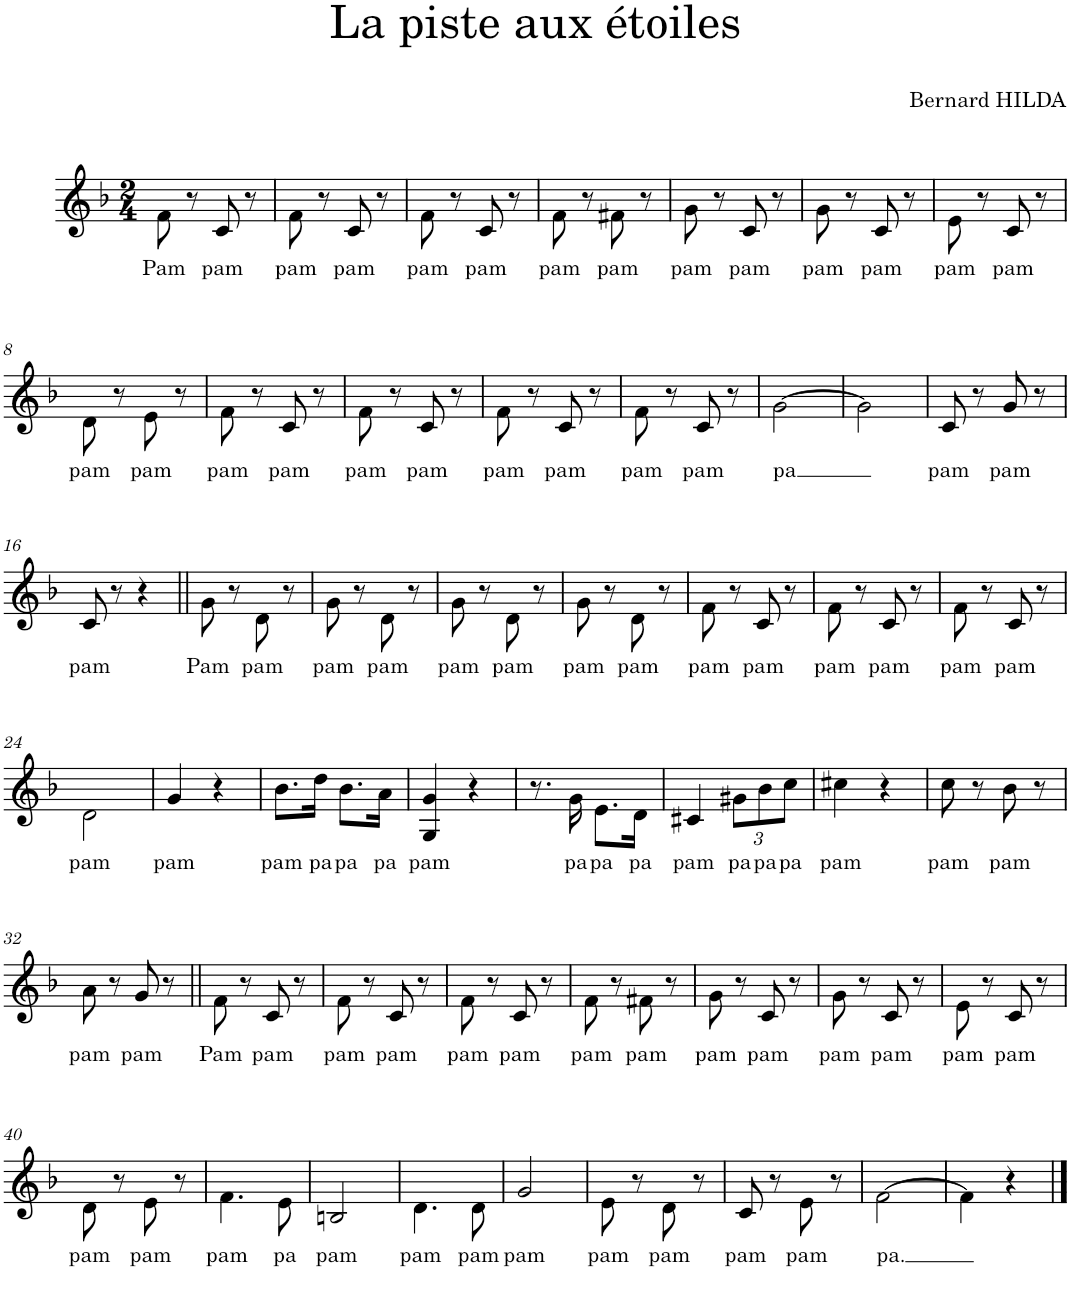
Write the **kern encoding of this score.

**kern	**text
*part1	*part1
*staff1	*staff1
*I"Ténor	*
*clefG2	*
*k[b-]	*
*F:	*
*M2/4	*
=1	=1
!	!LO:LY:b
8f\	Pam
8r	.
!	!LO:LY:b
8c/	pam
8r	.
=2	=2
!	!LO:LY:b
8f\	pam
8r	.
!	!LO:LY:b
8c/	pam
8r	.
=3	=3
!	!LO:LY:b
8f\	pam
8r	.
!	!LO:LY:b
8c/	pam
8r	.
=4	=4
!	!LO:LY:b
8f\	pam
8r	.
!	!LO:LY:b
8f#X\	pam
8r	.
=5	=5
!	!LO:LY:b
8g\	pam
8r	.
!	!LO:LY:b
8c/	pam
8r	.
=6	=6
!	!LO:LY:b
8g\	pam
8r	.
!	!LO:LY:b
8c/	pam
8r	.
=7	=7
!	!LO:LY:b
8e\	pam
8r	.
!	!LO:LY:b
8c/	pam
8r	.
!!LO:LB:g=z
=8	=8
!	!LO:LY:b
8d\	pam
8r	.
!	!LO:LY:b
8e\	pam
8r	.
=9	=9
!	!LO:LY:b
8f\	pam
8r	.
!	!LO:LY:b
8c/	pam
8r	.
=10	=10
!	!LO:LY:b
8f\	pam
8r	.
!	!LO:LY:b
8c/	pam
8r	.
=11	=11
!	!LO:LY:b
8f\	pam
8r	.
!	!LO:LY:b
8c/	pam
8r	.
=12	=12
!	!LO:LY:b
8f\	pam
8r	.
!	!LO:LY:b
8c/	pam
8r	.
=13	=13
!	!LO:LY:b
[2g\	pa
=14	=14
2g\]	.
=15	=15
!	!LO:LY:b
8c/	pam
8r	.
!	!LO:LY:b
8g/	pam
8r	.
!!LO:LB:g=z
=16	=16
!	!LO:LY:b
8c/	pam
8r	.
4r	.
=17||	=17||
!	!LO:LY:b
8g\	Pam
8r	.
!	!LO:LY:b
8d\	pam
8r	.
=18	=18
!	!LO:LY:b
8g\	pam
8r	.
!	!LO:LY:b
8d\	pam
8r	.
=19	=19
!	!LO:LY:b
8g\	pam
8r	.
!	!LO:LY:b
8d\	pam
8r	.
=20	=20
!	!LO:LY:b
8g\	pam
8r	.
!	!LO:LY:b
8d\	pam
8r	.
=21	=21
!	!LO:LY:b
8f\	pam
8r	.
!	!LO:LY:b
8c/	pam
8r	.
=22	=22
!	!LO:LY:b
8f\	pam
8r	.
!	!LO:LY:b
8c/	pam
8r	.
=23	=23
!	!LO:LY:b
8f\	pam
8r	.
!	!LO:LY:b
8c/	pam
8r	.
!!LO:LB:g=z
=24	=24
!	!LO:LY:b
2d\	pam
=25	=25
!	!LO:LY:b
4g/	pam
4r	.
=26	=26
!	!LO:LY:b
8.b-\L	pam
!	!LO:LY:b
16dd\Jk	pa
!	!LO:LY:b
8.b-\L	pa
!	!LO:LY:b
16a\Jk	pa
=27	=27
!	!LO:LY:b
4G/ 4g/	pam
4r	.
=28	=28
8.r	.
!	!LO:LY:b
16g\	pa
!	!LO:LY:b
8.e\L	pa
!	!LO:LY:b
16d\Jk	pa
=29	=29
!	!LO:LY:b
4c#X/	pam
*Xbrackettup	*
!	!LO:LY:b
12g#X\L	pa
!	!LO:LY:b
12b-\	pa
!	!LO:LY:b
12cc\J	pa
=30	=30
!	!LO:LY:b
4cc#X\	pam
4r	.
=31	=31
!	!LO:LY:b
8cc\	pam
8r	.
!	!LO:LY:b
8b-\	pam
8r	.
!!LO:LB:g=z
=32	=32
!	!LO:LY:b
8a\	pam
8r	.
!	!LO:LY:b
8g/	pam
8r	.
=33||	=33||
!	!LO:LY:b
8f\	Pam
8r	.
!	!LO:LY:b
8c/	pam
8r	.
=34	=34
!	!LO:LY:b
8f\	pam
8r	.
!	!LO:LY:b
8c/	pam
8r	.
=35	=35
!	!LO:LY:b
8f\	pam
8r	.
!	!LO:LY:b
8c/	pam
8r	.
=36	=36
!	!LO:LY:b
8f\	pam
8r	.
!	!LO:LY:b
8f#X\	pam
8r	.
=37	=37
!	!LO:LY:b
8g\	pam
8r	.
!	!LO:LY:b
8c/	pam
8r	.
=38	=38
!	!LO:LY:b
8g\	pam
8r	.
!	!LO:LY:b
8c/	pam
8r	.
=39	=39
!	!LO:LY:b
8e\	pam
8r	.
!	!LO:LY:b
8c/	pam
8r	.
!!LO:LB:g=z
=40	=40
!	!LO:LY:b
8d\	pam
8r	.
!	!LO:LY:b
8e\	pam
8r	.
=41	=41
!	!LO:LY:b
4.f\	pam
!	!LO:LY:b
8e\	pa
=42	=42
!	!LO:LY:b
2Bn/	pam
=43	=43
!	!LO:LY:b
4.d\	pam
!	!LO:LY:b
8d\	pam
=44	=44
!	!LO:LY:b
2g/	pam
=45	=45
!	!LO:LY:b
8e\	pam
8r	.
!	!LO:LY:b
8d\	pam
8r	.
=46	=46
!	!LO:LY:b
8c/	pam
8r	.
!	!LO:LY:b
8e\	pam
8r	.
=47	=47
!	!LO:LY:b
[2f\	pa.
=48	=48
4f\]	.
4r	.
==	==
*-	*-
